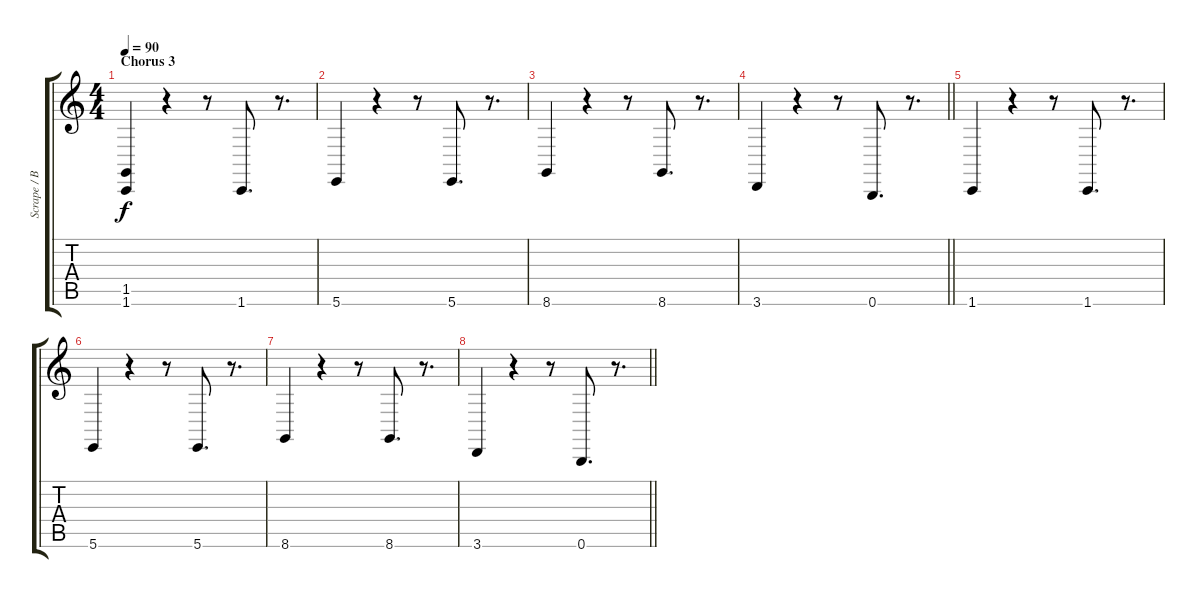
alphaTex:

\track ("Scrape / Bass Notes" "Scrape / B") {instrument guitarfretnoise}
\staff {score tabs}
\tuning (Db4 Ab3 E3 B2 Gb2 B1) {hide}
\ts (4 4)
\section ("" "Chorus 3")
\tempo 90
\clef g2
\ks c
(1.5 1.6).4{dy f volume 16 instrument lead1square} r.4 r.8 1.6.8{d} r.8{d} |
5.6.4 r.4 r.8 5.6.8{d} r.8{d} |
8.6.4 r.4 r.8 8.6.8{d} r.8{d} |
\barLineRight lightlight
3.6.4 r.4 r.8 0.6.8{d} r.8{d} |
1.6.4{volume 16 instrument lead1square} r.4 r.8 1.6.8{d} r.8{d} |
5.6.4 r.4 r.8 5.6.8{d} r.8{d} |
8.6.4 r.4 r.8 8.6.8{d} r.8{d} |
\barLineRight lightlight
3.6.4 r.4 r.8 0.6.8{d} r.8{d}
